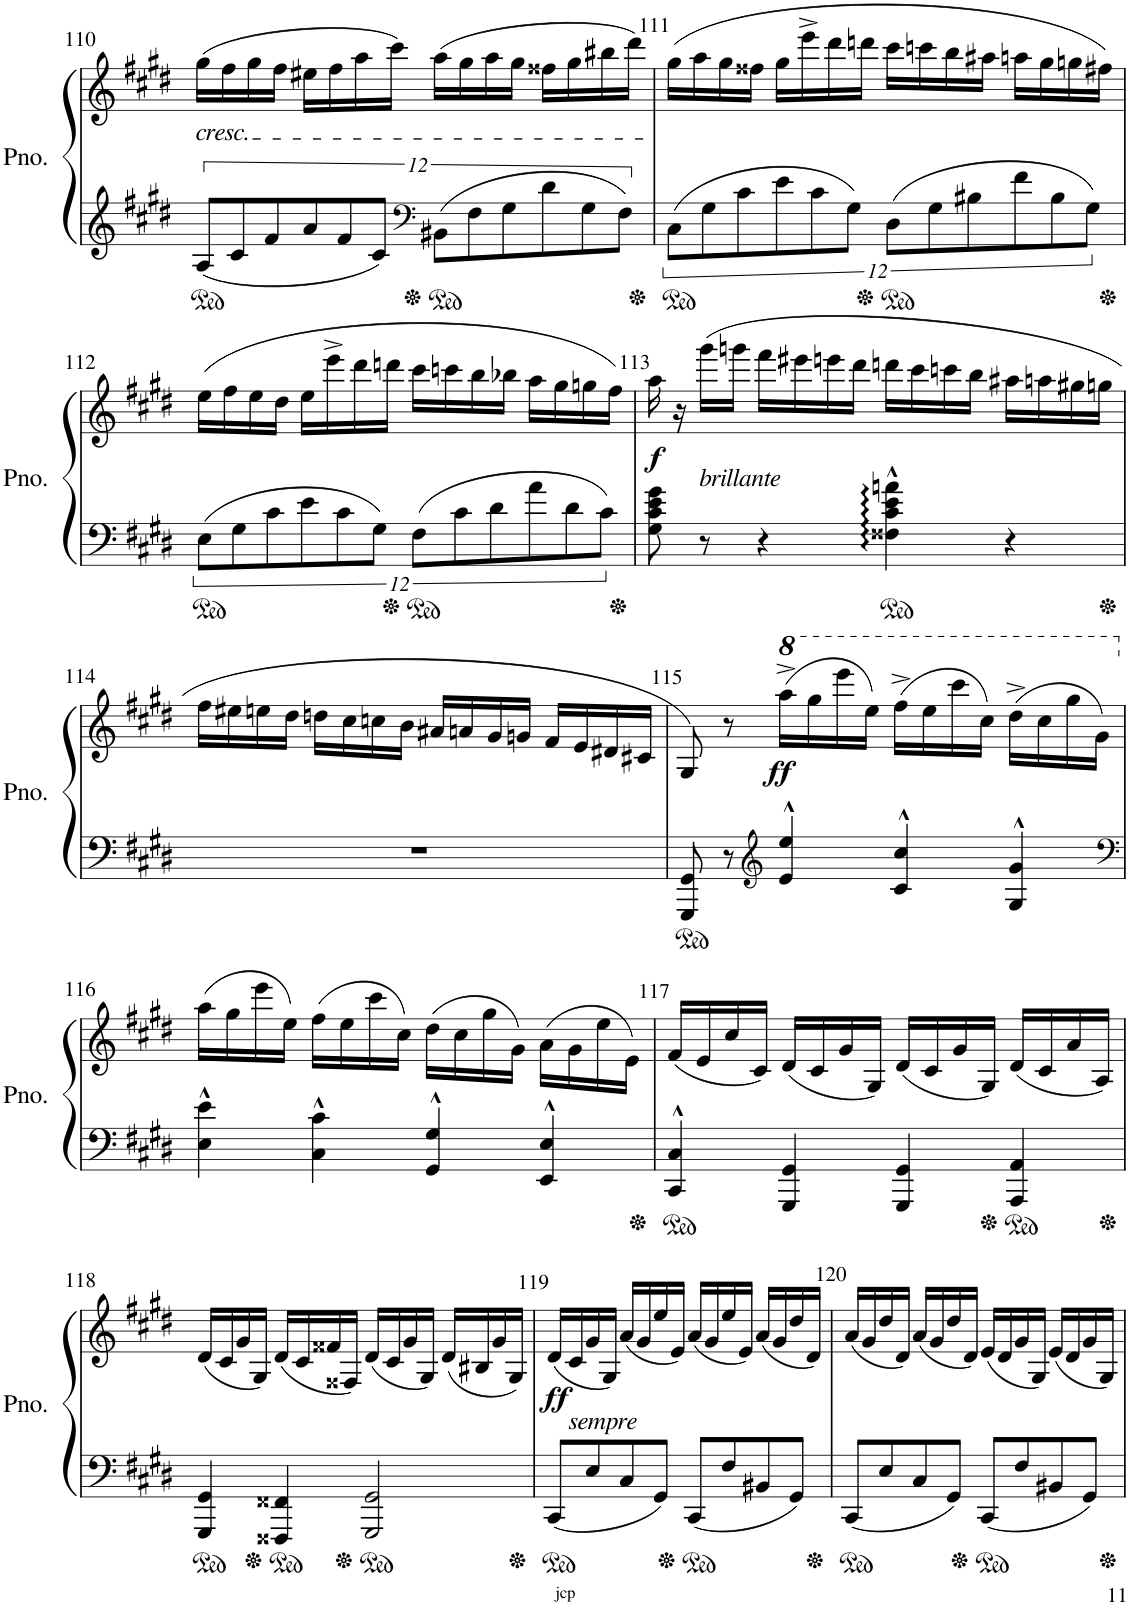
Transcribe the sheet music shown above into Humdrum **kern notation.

**kern	**kern	**dynam
*part1	*part1	*part1
*staff2	*staff1	*staff1/2
*I"Piano	*	*
*I'Pno.	*	*
!!LO:PB:g=z
*clefG2	*clefG2	*
*k[f#c#g#d#]	*k[f#c#g#d#]	*
*M2/2	*M2/2	*
*met(c|)	*met(c|)	*
=110	=110	=110
!	!LO:TX:b:i:t=cresc.	!
12A/L	(16gg#\LL	.
.	16ff#\	.
12c#/	.	.
.	16gg#\	.
12f#/	.	.
.	16ff#\JJ	.
12a/	16ee#X\LL	.
.	16ff#\	.
12f#/	.	.
.	16aa\	.
12c#/J	.	.
.	16ccc#\JJ)	.
*clefF4	*	*
12BB#X\L	(16aa\LL	.
.	16gg#\	.
12F#\	.	.
.	16aa\	.
12G#\	.	.
.	16gg#\JJ	.
12d#\	16ff##X\LL	.
.	16gg#\	.
12G#\	.	.
.	16bb#X\	.
12F#\J	.	.
.	16ddd#\JJ)	.
=111	=111	=111
12C#\L	(16gg#\LL	.
.	16aa\	.
12G#\	.	.
.	16gg#\	.
12c#\	.	.
.	16ff##X\JJ	.
12e\	16gg#\LL	.
.	16eee^\	.
12c#\	.	.
.	16ddd#\	.
12G#\J	.	.
.	16dddn\JJ	.
12D#\L	16ccc#\LL	.
.	16cccn\	.
12G#\	.	.
.	16bb\	.
12B#X\	.	.
.	16aa#X\JJ	.
12f#\	16aan\LL	.
.	16gg#\	.
12B#\	.	.
.	16ggn\	.
12G#\J	.	.
.	16ff#X\JJ)	.
!!LO:LB:g=z
=112	=112	=112
12E\L	(16ee\LL	.
.	16ff#\	.
12G#\	.	.
.	16ee\	.
12c#\	.	.
.	16dd#\JJ	.
12e\	16ee\LL	.
.	16eee^\	.
12c#\	.	.
.	16ddd#\	.
12G#\J	.	.
.	16dddn\JJ	.
12F#\L	16ccc#\LL	.
.	16cccn\	.
12c#\	.	.
.	16bb\	.
12d#\	.	.
.	16bb-X\JJ	.
12a\	16aa\LL	.
.	16gg#\	.
12d#\	.	.
.	16ggn\	.
12c#\J	.	.
.	16ff#\JJ)	.
=113	=113	=113
!	!	!LO:DY:b
8G#\ 8c#\ 8e\ 8g#\	16aa\	f
.	16r	.
!	!LO:TX:b:i:t=brillante	!
8r	(16ggg#\LL	.
.	16gggn\JJ	.
4r	16fff#\LL	.
.	16eee#X\	.
.	16eeen\	.
.	16ddd#\JJ	.
4F##X\^^ 4c#\^^ 4e\^^ 4an\^^	16dddn\LL	.
.	16ccc#\	.
.	16cccn\	.
.	16bb\JJ	.
4r	16aa#X\LL	.
.	16aan\	.
.	16gg#X\	.
.	16ggn\JJ	.
!!LO:LB:g=z
=114	=114	=114
1r	16ff#\LL	.
.	16ee#X\	.
.	16een\	.
.	16dd#\JJ	.
.	16ddn\LL	.
.	16cc#\	.
.	16ccn\	.
.	16b\JJ	.
.	16a#X/LL	.
.	16an/	.
.	16g#/	.
.	16gn/JJ	.
.	16f#/LL	.
.	16e/	.
.	16d#X/	.
.	16c#X/JJ	.
=115	=115	=115
8GGG#/ 8GG#/	8G#/)	.
8r	8r	.
*clefG2	*	*
*	*8va	*
!	!	!LO:DY:b
4e/^^ 4ee/^^	(16aaa^\LL	ff
.	16ggg#\	.
.	16eeee\	.
.	16eee\JJ)	.
4c#/^^ 4cc#/^^	(16fff#^\LL	.
.	16eee\	.
.	16cccc#\	.
.	16ccc#\JJ)	.
4G#/^^ 4g#/^^	(16ddd#^\LL	.
.	16ccc#\	.
.	16ggg#\	.
.	16gg#\JJ)	.
!!LO:LB:g=z
=116	=116	=116
*clefF4	*	*
*	*X8va	*
4E\^^ 4e\^^	(16aa\LL	.
.	16gg#\	.
.	16eee\	.
.	16ee\JJ)	.
4C#\^^ 4c#\^^	(16ff#\LL	.
.	16ee\	.
.	16ccc#\	.
.	16cc#\JJ)	.
4GG#/^^ 4G#/^^	(16dd#\LL	.
.	16cc#\	.
.	16gg#\	.
.	16g#\JJ)	.
4EE/^^ 4E/^^	(16a\LL	.
.	16g#\	.
.	16ee\	.
.	16e\JJ)	.
=117	=117	=117
4CC#/^^ 4C#/^^	(16f#/LL	.
.	16e/	.
.	16cc#/	.
.	16c#/JJ)	.
4GGG#/ 4GG#/	(16d#/LL	.
.	16c#/	.
.	16g#/	.
.	16G#/JJ)	.
4GGG#/ 4GG#/	(16d#/LL	.
.	16c#/	.
.	16g#/	.
.	16G#/JJ)	.
4AAA/ 4AA/	(16d#/LL	.
.	16c#/	.
.	16a/	.
.	16A/JJ)	.
!!LO:LB:g=z
=118	=118	=118
4GGG#/ 4GG#/	(16d#/LL	.
.	16c#/	.
.	16g#/	.
.	16G#/JJ)	.
4FFF##X/ 4FF##X/	(16d#/LL	.
.	16c#/	.
.	16f##X/	.
.	16F##X/JJ)	.
2GGG#/ 2GG#/	(16d#/LL	.
.	16c#/	.
.	16g#/	.
.	16G#/JJ)	.
.	(16d#/LL	.
.	16B#X/	.
.	16g#/	.
.	16G#/JJ)	.
=119	=119	=119
!	!	!LO:DY:b
8CC#/L	(16d#/LL	ff
!	!LO:TX:b:i:t=sempre	!
.	16c#/	.
8E/	16g#/	.
.	16G#/JJ)	.
8C#/	(16a/LL	.
.	16g#/	.
8GG#/J	16ee/	.
.	16e/JJ)	.
8CC#/L	(16a/LL	.
.	16g#/	.
8F#/	16ee/	.
.	16e/JJ)	.
8BB#X/	(16a/LL	.
.	16g#/	.
8GG#/J	16dd#/	.
.	16d#/JJ)	.
=120	=120	=120
8CC#/L	(16a/LL	.
.	16g#/	.
8E/	16dd#/	.
.	16d#/JJ)	.
8C#/	(16a/LL	.
.	16g#/	.
8GG#/J	16dd#/	.
.	16d#/JJ)	.
8CC#/L	(16e/LL	.
.	16d#/	.
8F#/	16g#/	.
.	16G#/JJ)	.
8BB#X/	(16e/LL	.
.	16d#/	.
8GG#/J	16g#/	.
.	16G#/JJ)	.
=	=	=
*-	*-	*-
